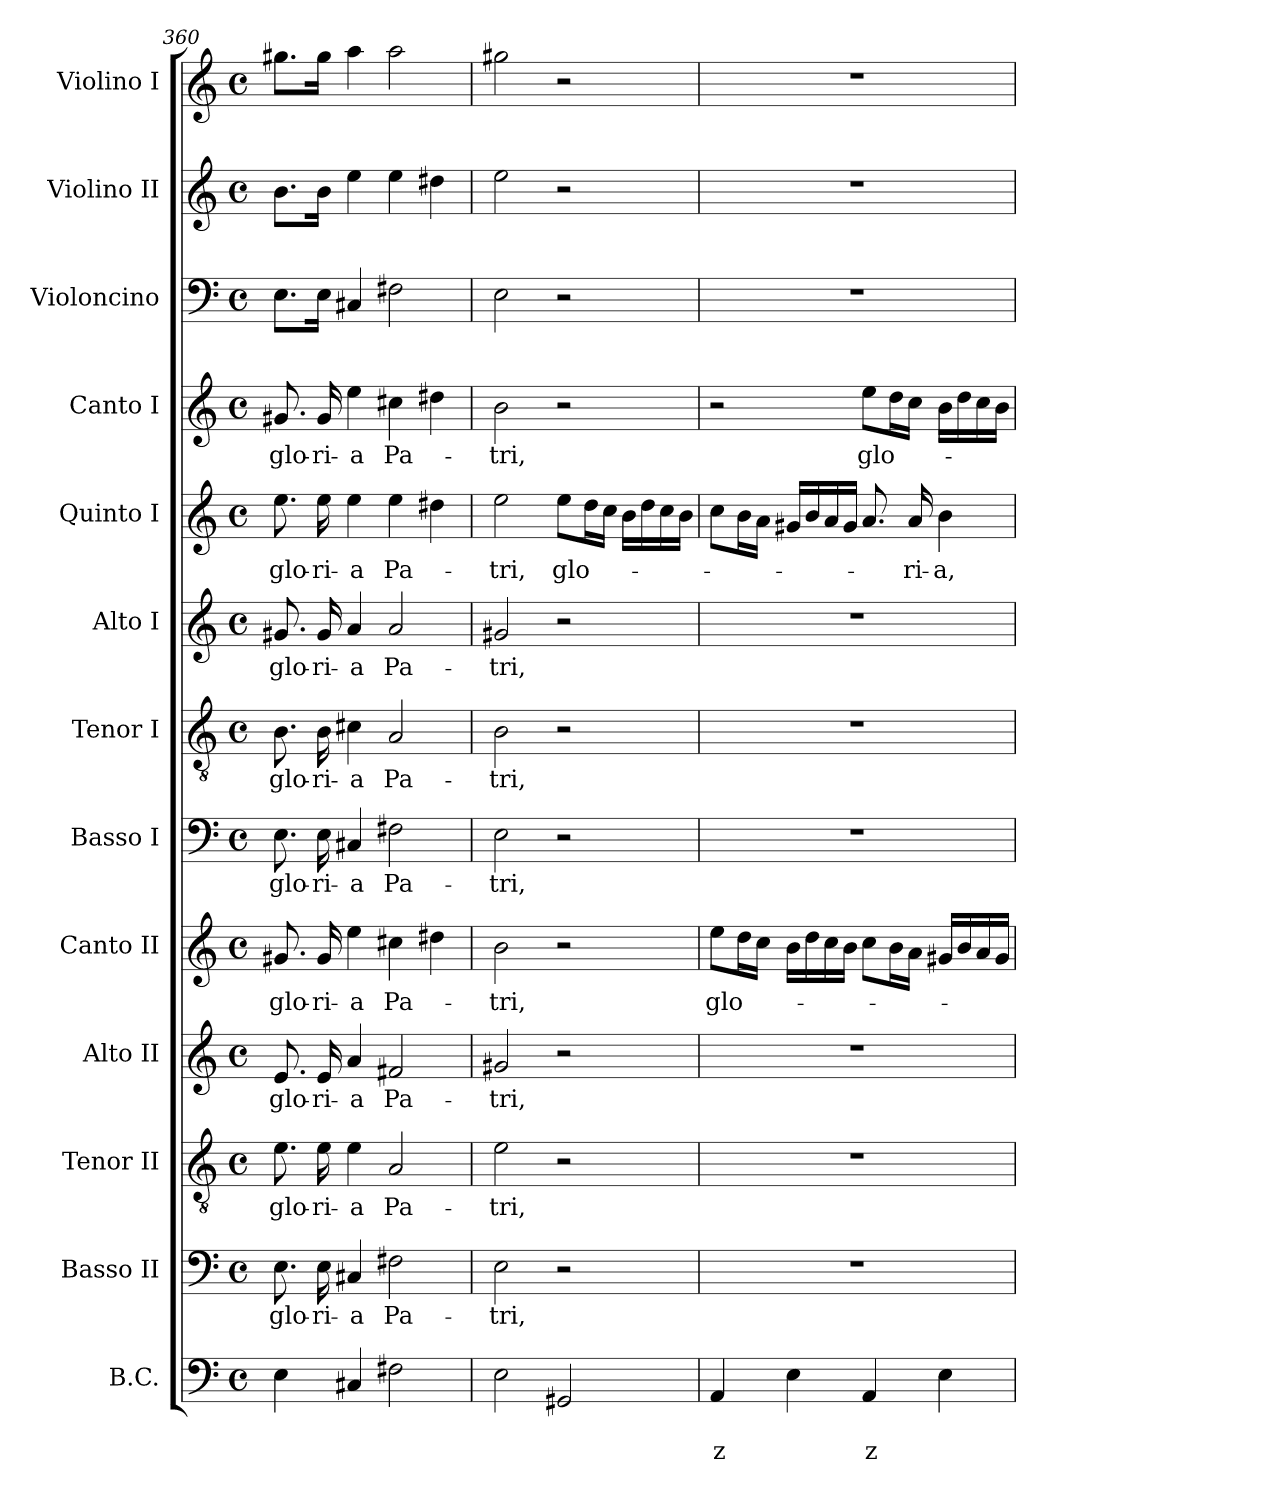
**kern	**text	**text	**kern	**text	**kern	**text	**kern	**text	**kern	**text	**kern	**text	**kern	**text	**kern	**text	**kern	**text	**kern	**text	**kern	**kern	**kern
*part13	*part13	*part13	*part12	*part12	*part11	*part11	*part10	*part10	*part9	*part9	*part8	*part8	*part7	*part7	*part6	*part6	*part5	*part5	*part4	*part4	*part3	*part2	*part1
*staff13	*staff13	*staff13	*staff12	*staff12	*staff11	*staff11	*staff10	*staff10	*staff9	*staff9	*staff8	*staff8	*staff7	*staff7	*staff6	*staff6	*staff5	*staff5	*staff4	*staff4	*staff3	*staff2	*staff1
*I"B.C.	*	*	*I"Basso II	*	*I"Tenor II	*	*I"Alto II	*	*I"Canto II	*	*I"Basso I	*	*I"Tenor I	*	*I"Alto I	*	*I"Quinto I	*	*I"Canto I	*	*I"Violoncino	*I"Violino II	*I"Violino I
*I'BC	*	*	*I'B 2	*	*I'T 2	*	*I'A 2	*	*I'C 2	*	*I'B 1	*	*I'T 1	*	*I'A 1	*	*I'Q 1	*	*I'C 1	*	*	*I'Vln. II	*I'Vln. I
*clefF4	*	*	*clefF4	*	*clefGv2	*	*clefG2	*	*clefG2	*	*clefF4	*	*clefGv2	*	*clefG2	*	*clefG2	*	*clefG2	*	*clefF4	*clefG2	*clefG2
*k[]	*	*	*k[]	*	*k[]	*	*k[]	*	*k[]	*	*k[]	*	*k[]	*	*k[]	*	*k[]	*	*k[]	*	*k[]	*k[]	*k[]
*C:	*	*	*C:	*	*C:	*	*C:	*	*C:	*	*C:	*	*C:	*	*C:	*	*C:	*	*C:	*	*C:	*C:	*C:
*M4/4	*	*	*M4/4	*	*M4/4	*	*M4/4	*	*M4/4	*	*M4/4	*	*M4/4	*	*M4/4	*	*M4/4	*	*M4/4	*	*M4/4	*M4/4	*M4/4
*met(c)	*	*	*met(c)	*	*met(c)	*	*met(c)	*	*met(c)	*	*met(c)	*	*met(c)	*	*met(c)	*	*met(c)	*	*met(c)	*	*met(c)	*met(c)	*met(c)
=360	=360	=360	=360	=360	=360	=360	=360	=360	=360	=360	=360	=360	=360	=360	=360	=360	=360	=360	=360	=360	=360	=360	=360
!	!	!	!	!LO:LY:b	!	!	!	!	!	!	!	!	!	!	!	!	!	!	!	!	!	!	!
!	!	!	!	!	!	!LO:LY:b	!	!	!	!	!	!	!	!	!	!	!	!	!	!	!	!	!
!	!	!	!	!	!	!	!	!LO:LY:b	!	!	!	!	!	!	!	!	!	!	!	!	!	!	!
!	!	!	!	!	!	!	!	!	!	!LO:LY:b	!	!	!	!	!	!	!	!	!	!	!	!	!
!	!	!	!	!	!	!	!	!	!	!	!	!LO:LY:b	!	!	!	!	!	!	!	!	!	!	!
!	!	!	!	!	!	!	!	!	!	!	!	!	!	!LO:LY:b	!	!	!	!	!	!	!	!	!
!	!	!	!	!	!	!	!	!	!	!	!	!	!	!	!	!LO:LY:b	!	!	!	!	!	!	!
!	!	!	!	!	!	!	!	!	!	!	!	!	!	!	!	!	!	!LO:LY:b	!	!	!	!	!
!	!	!	!	!	!	!	!	!	!	!	!	!	!	!	!	!	!	!	!	!LO:LY:b	!	!	!
4E\	.	.	8.E\	glo-	8.e\	glo-	8.e/	glo-	8.g#X/	glo-	8.E\	glo-	8.B\	glo-	8.g#X/	glo-	8.ee\	glo-	8.g#X/	glo-	8.E\L	8.b\L	8.gg#X\L
!	!	!	!	!LO:LY:b	!	!	!	!	!	!	!	!	!	!	!	!	!	!	!	!	!	!	!
!	!	!	!	!	!	!LO:LY:b	!	!	!	!	!	!	!	!	!	!	!	!	!	!	!	!	!
!	!	!	!	!	!	!	!	!LO:LY:b	!	!	!	!	!	!	!	!	!	!	!	!	!	!	!
!	!	!	!	!	!	!	!	!	!	!LO:LY:b	!	!	!	!	!	!	!	!	!	!	!	!	!
!	!	!	!	!	!	!	!	!	!	!	!	!LO:LY:b	!	!	!	!	!	!	!	!	!	!	!
!	!	!	!	!	!	!	!	!	!	!	!	!	!	!LO:LY:b	!	!	!	!	!	!	!	!	!
!	!	!	!	!	!	!	!	!	!	!	!	!	!	!	!	!LO:LY:b	!	!	!	!	!	!	!
!	!	!	!	!	!	!	!	!	!	!	!	!	!	!	!	!	!	!LO:LY:b	!	!	!	!	!
!	!	!	!	!	!	!	!	!	!	!	!	!	!	!	!	!	!	!	!	!LO:LY:b	!	!	!
.	.	.	16E\	-ri-	16e\	-ri-	16e/	-ri-	16g#/	-ri-	16E\	-ri-	16B\	-ri-	16g#/	-ri-	16ee\	-ri-	16g#/	-ri-	16E\Jk	16b\Jk	16gg#\Jk
!	!	!	!	!LO:LY:b	!	!	!	!	!	!	!	!	!	!	!	!	!	!	!	!	!	!	!
!	!	!	!	!	!	!LO:LY:b	!	!	!	!	!	!	!	!	!	!	!	!	!	!	!	!	!
!	!	!	!	!	!	!	!	!LO:LY:b	!	!	!	!	!	!	!	!	!	!	!	!	!	!	!
!	!	!	!	!	!	!	!	!	!	!LO:LY:b	!	!	!	!	!	!	!	!	!	!	!	!	!
!	!	!	!	!	!	!	!	!	!	!	!	!LO:LY:b	!	!	!	!	!	!	!	!	!	!	!
!	!	!	!	!	!	!	!	!	!	!	!	!	!	!LO:LY:b	!	!	!	!	!	!	!	!	!
!	!	!	!	!	!	!	!	!	!	!	!	!	!	!	!	!LO:LY:b	!	!	!	!	!	!	!
!	!	!	!	!	!	!	!	!	!	!	!	!	!	!	!	!	!	!LO:LY:b	!	!	!	!	!
!	!	!	!	!	!	!	!	!	!	!	!	!	!	!	!	!	!	!	!	!LO:LY:b	!	!	!
4C#X/	.	.	4C#X/	-a	4e\	-a	4a/	-a	4ee\	-a	4C#X/	-a	4c#X\	-a	4a/	-a	4ee\	-a	4ee\	-a	4C#X/	4ee\	4aa\
!	!	!	!	!LO:LY:b	!	!	!	!	!	!	!	!	!	!	!	!	!	!	!	!	!	!	!
!	!	!	!	!	!	!LO:LY:b	!	!	!	!	!	!	!	!	!	!	!	!	!	!	!	!	!
!	!	!	!	!	!	!	!	!LO:LY:b	!	!	!	!	!	!	!	!	!	!	!	!	!	!	!
!	!	!	!	!	!	!	!	!	!	!LO:LY:b	!	!	!	!	!	!	!	!	!	!	!	!	!
!	!	!	!	!	!	!	!	!	!	!	!	!LO:LY:b	!	!	!	!	!	!	!	!	!	!	!
!	!	!	!	!	!	!	!	!	!	!	!	!	!	!LO:LY:b	!	!	!	!	!	!	!	!	!
!	!	!	!	!	!	!	!	!	!	!	!	!	!	!	!	!LO:LY:b	!	!	!	!	!	!	!
!	!	!	!	!	!	!	!	!	!	!	!	!	!	!	!	!	!	!LO:LY:b	!	!	!	!	!
!	!	!	!	!	!	!	!	!	!	!	!	!	!	!	!	!	!	!	!	!LO:LY:b	!	!	!
2F#X\	.	.	2F#X\	Pa-	2A/	Pa-	2f#X/	Pa-	4cc#X\	Pa-	2F#X\	Pa-	2A/	Pa-	2a/	Pa-	4ee\	Pa-	4cc#X\	Pa-	2F#X\	4ee\	2aa\
.	.	.	.	.	.	.	.	.	4dd#X\	.	.	.	.	.	.	.	4dd#X\	.	4dd#X\	.	.	4dd#X\	.
=361	=361	=361	=361	=361	=361	=361	=361	=361	=361	=361	=361	=361	=361	=361	=361	=361	=361	=361	=361	=361	=361	=361	=361
!	!	!	!	!LO:LY:b	!	!	!	!	!	!	!	!	!	!	!	!	!	!	!	!	!	!	!
!	!	!	!	!	!	!LO:LY:b	!	!	!	!	!	!	!	!	!	!	!	!	!	!	!	!	!
!	!	!	!	!	!	!	!	!LO:LY:b	!	!	!	!	!	!	!	!	!	!	!	!	!	!	!
!	!	!	!	!	!	!	!	!	!	!LO:LY:b	!	!	!	!	!	!	!	!	!	!	!	!	!
!	!	!	!	!	!	!	!	!	!	!	!	!LO:LY:b	!	!	!	!	!	!	!	!	!	!	!
!	!	!	!	!	!	!	!	!	!	!	!	!	!	!LO:LY:b	!	!	!	!	!	!	!	!	!
!	!	!	!	!	!	!	!	!	!	!	!	!	!	!	!	!LO:LY:b	!	!	!	!	!	!	!
!	!	!	!	!	!	!	!	!	!	!	!	!	!	!	!	!	!	!LO:LY:b	!	!	!	!	!
!	!	!	!	!	!	!	!	!	!	!	!	!	!	!	!	!	!	!	!	!LO:LY:b	!	!	!
2E\	.	.	2E\	-tri,	2e\	-tri,	2g#X/	-tri,	2b\	-tri,	2E\	-tri,	2B\	-tri,	2g#X/	-tri,	2ee\	-tri,	2b\	-tri,	2E\	2ee\	2gg#X\
!	!	!	!	!	!	!	!	!	!	!	!	!	!	!	!	!	!	!LO:LY:b	!	!	!	!	!
2GG#X/	.	.	2r	.	2r	.	2r	.	2r	.	2r	.	2r	.	2r	.	8ee\L	glo-	2r	.	2r	2r	2r
.	.	.	.	.	.	.	.	.	.	.	.	.	.	.	.	.	16dd\L	.	.	.	.	.	.
.	.	.	.	.	.	.	.	.	.	.	.	.	.	.	.	.	16cc\JJ	.	.	.	.	.	.
.	.	.	.	.	.	.	.	.	.	.	.	.	.	.	.	.	16b\LL	.	.	.	.	.	.
.	.	.	.	.	.	.	.	.	.	.	.	.	.	.	.	.	16dd\	.	.	.	.	.	.
.	.	.	.	.	.	.	.	.	.	.	.	.	.	.	.	.	16cc\	.	.	.	.	.	.
.	.	.	.	.	.	.	.	.	.	.	.	.	.	.	.	.	16b\JJ	.	.	.	.	.	.
=362	=362	=362	=362	=362	=362	=362	=362	=362	=362	=362	=362	=362	=362	=362	=362	=362	=362	=362	=362	=362	=362	=362	=362
!	!	!LO:LY:b	!	!	!	!	!	!	!	!	!	!	!	!	!	!	!	!	!	!	!	!	!
!	!	!	!	!	!	!	!	!	!	!LO:LY:b	!	!	!	!	!	!	!	!	!	!	!	!	!
4AA/	.	z	1r	.	1r	.	1r	.	8ee\L	glo-	1r	.	1r	.	1r	.	8cc\L	.	2r	.	1r	1r	1r
.	.	.	.	.	.	.	.	.	16dd\L	.	.	.	.	.	.	.	16b\L	.	.	.	.	.	.
.	.	.	.	.	.	.	.	.	16cc\JJ	.	.	.	.	.	.	.	16a\JJ	.	.	.	.	.	.
4E\	.	.	.	.	.	.	.	.	16b\LL	.	.	.	.	.	.	.	16g#X/LL	.	.	.	.	.	.
.	.	.	.	.	.	.	.	.	16dd\	.	.	.	.	.	.	.	16b/	.	.	.	.	.	.
.	.	.	.	.	.	.	.	.	16cc\	.	.	.	.	.	.	.	16a/	.	.	.	.	.	.
.	.	.	.	.	.	.	.	.	16b\JJ	.	.	.	.	.	.	.	16g#/JJ	.	.	.	.	.	.
!	!	!LO:LY:b	!	!	!	!	!	!	!	!	!	!	!	!	!	!	!	!	!	!	!	!	!
!	!	!	!	!	!	!	!	!	!	!	!	!	!	!	!	!	!	!	!	!LO:LY:b	!	!	!
4AA/	.	z	.	.	.	.	.	.	8cc\L	.	.	.	.	.	.	.	8.a/	.	8ee\L	glo-	.	.	.
.	.	.	.	.	.	.	.	.	16b\L	.	.	.	.	.	.	.	.	.	16dd\L	.	.	.	.
!	!	!	!	!	!	!	!	!	!	!	!	!	!	!	!	!	!	!LO:LY:b	!	!	!	!	!
.	.	.	.	.	.	.	.	.	16a\JJ	.	.	.	.	.	.	.	16a/	-ri-	16cc\JJ	.	.	.	.
!	!	!	!	!	!	!	!	!	!	!	!	!	!	!	!	!	!	!LO:LY:b	!	!	!	!	!
4E\	.	.	.	.	.	.	.	.	16g#X/LL	.	.	.	.	.	.	.	4b\	-a,	16b\LL	.	.	.	.
.	.	.	.	.	.	.	.	.	16b/	.	.	.	.	.	.	.	.	.	16dd\	.	.	.	.
.	.	.	.	.	.	.	.	.	16a/	.	.	.	.	.	.	.	.	.	16cc\	.	.	.	.
.	.	.	.	.	.	.	.	.	16g#/JJ	.	.	.	.	.	.	.	.	.	16b\JJ	.	.	.	.
=	=	=	=	=	=	=	=	=	=	=	=	=	=	=	=	=	=	=	=	=	=	=	=
*-	*-	*-	*-	*-	*-	*-	*-	*-	*-	*-	*-	*-	*-	*-	*-	*-	*-	*-	*-	*-	*-	*-	*-
